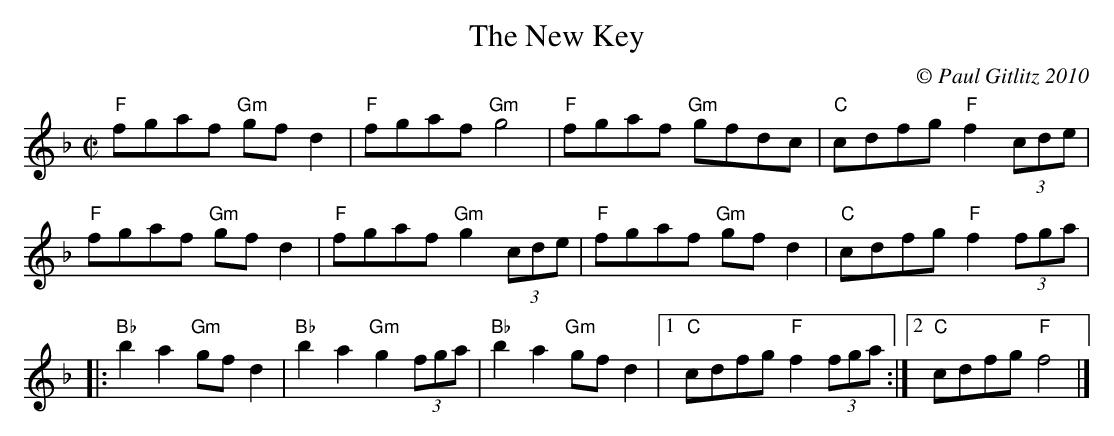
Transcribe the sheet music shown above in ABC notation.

X:1
T:New Key, The
M:C|
C:© Paul Gitlitz 2010
K:F
"F"fgaf "Gm"gfd2|"F"fgaf "Gm"g4|"F"fgaf "Gm"gfdc|"C"cdfg "F"f2(3cde|!
"F"fgaf "Gm"gfd2|"F"fgaf "Gm"g2(3cde|"F"fgaf "Gm"gfd2|"C"cdfg "F"f2(3fga|!
|:"Bb"b2a2"Gm"gfd2|"Bb"b2a2"Gm"g2(3fga|"Bb"b2a2 "Gm"gfd2|1"C"cdfg "F"f2(3fga:|2"C"cdfg "F"f4|]
